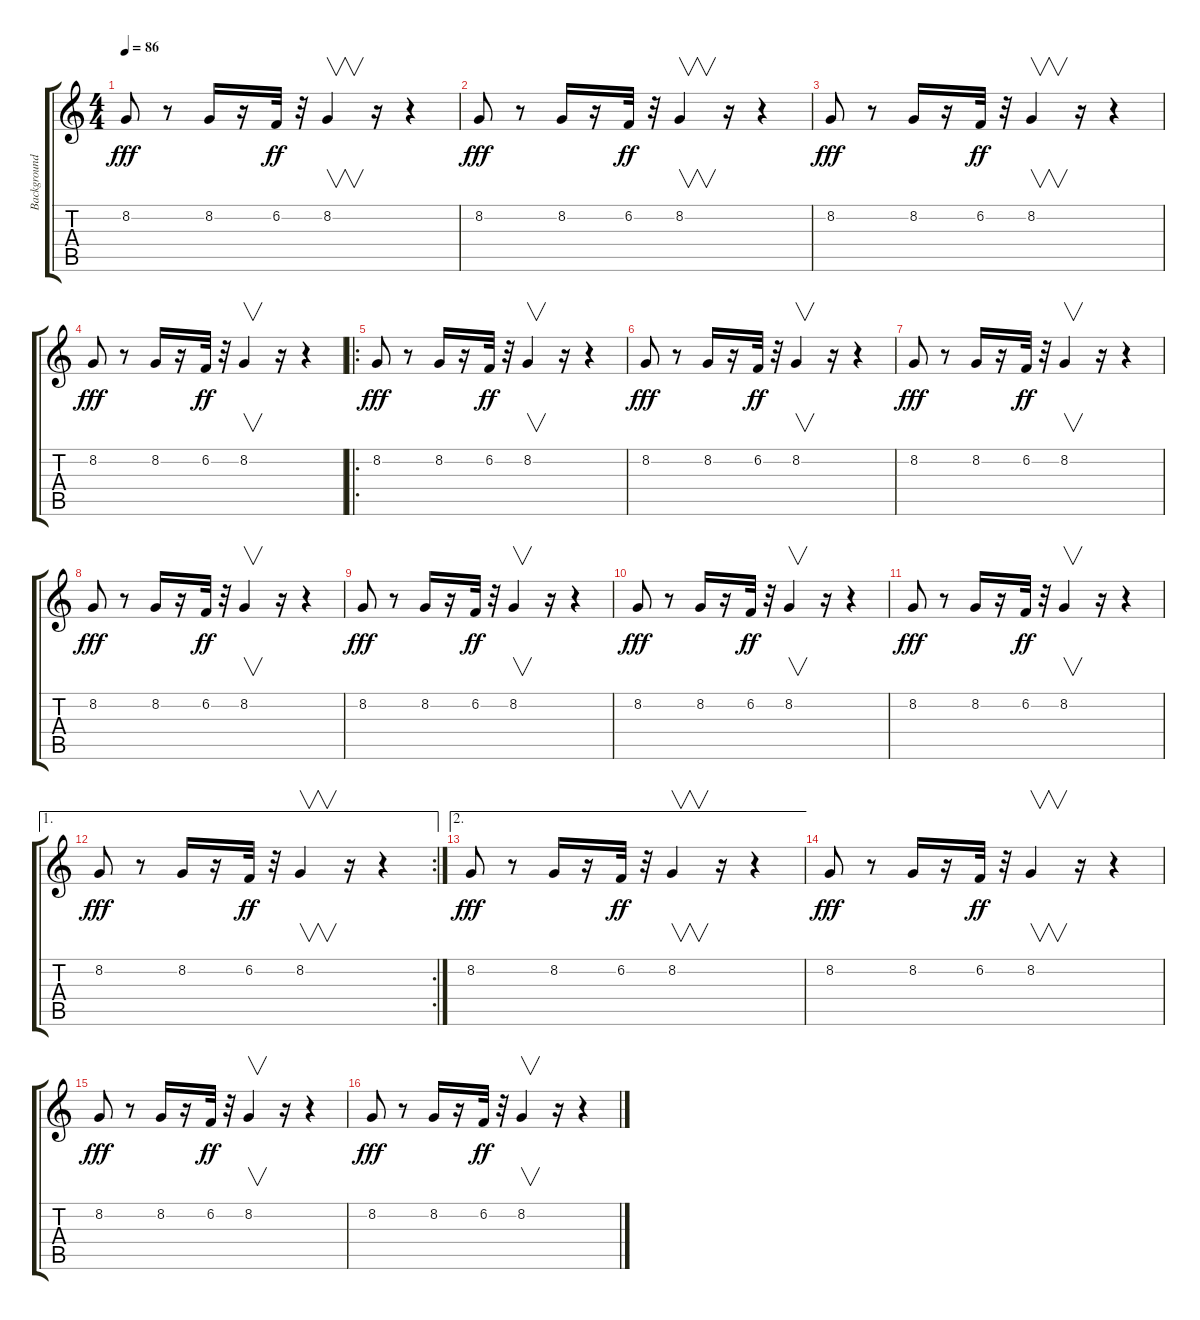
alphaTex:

\track ("Background Voices" "Background") {instrument lead6voice}
\staff {score tabs}
\tuning (E4 B3 G3 D3 A2 E2) {hide}
\ts (4 4)
\tempo 86
\clef g2
\ks c
8.2.8{dy fff} r.8 8.2.16 r.16 6.2.32{dy ff} r.32 8.2.4{v} r.16 r.4 |
8.2.8{dy fff} r.8 8.2.16 r.16 6.2.32{dy ff} r.32 8.2.4{v} r.16 r.4 |
8.2.8{dy fff} r.8 8.2.16 r.16 6.2.32{dy ff} r.32 8.2.4{v} r.16 r.4 |
8.2.8{dy fff} r.8 8.2.16 r.16 6.2.32{dy ff} r.32 8.2.4{v} r.16 r.4 |
\ro
8.2.8{dy fff} r.8 8.2.16 r.16 6.2.32{dy ff} r.32 8.2.4{v} r.16 r.4 |
8.2.8{dy fff} r.8 8.2.16 r.16 6.2.32{dy ff} r.32 8.2.4{v} r.16 r.4 |
8.2.8{dy fff} r.8 8.2.16 r.16 6.2.32{dy ff} r.32 8.2.4{v} r.16 r.4 |
8.2.8{dy fff} r.8 8.2.16 r.16 6.2.32{dy ff} r.32 8.2.4{v} r.16 r.4 |
8.2.8{dy fff} r.8 8.2.16 r.16 6.2.32{dy ff} r.32 8.2.4{v} r.16 r.4 |
8.2.8{dy fff} r.8 8.2.16 r.16 6.2.32{dy ff} r.32 8.2.4{v} r.16 r.4 |
8.2.8{dy fff} r.8 8.2.16 r.16 6.2.32{dy ff} r.32 8.2.4{v} r.16 r.4 |
\ae 1
\rc 2
8.2.8{dy fff} r.8 8.2.16 r.16 6.2.32{dy ff} r.32 8.2.4{v} r.16 r.4 |
\ae 2
8.2.8{dy fff} r.8 8.2.16 r.16 6.2.32{dy ff} r.32 8.2.4{v} r.16 r.4 |
8.2.8{dy fff} r.8 8.2.16 r.16 6.2.32{dy ff} r.32 8.2.4{v} r.16 r.4 |
8.2.8{dy fff} r.8 8.2.16 r.16 6.2.32{dy ff} r.32 8.2.4{v} r.16 r.4 |
8.2.8{dy fff} r.8 8.2.16 r.16 6.2.32{dy ff} r.32 8.2.4{v} r.16 r.4
